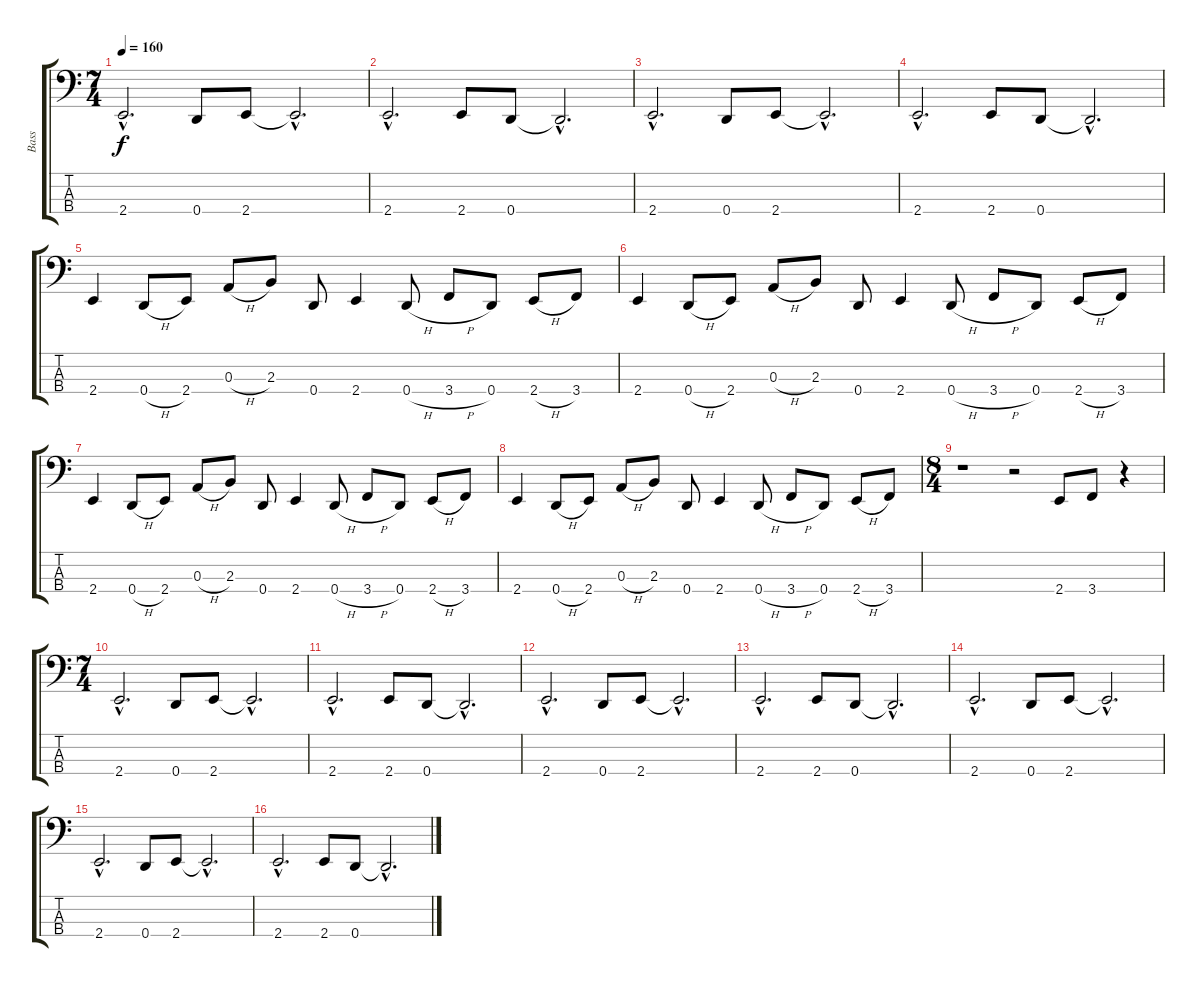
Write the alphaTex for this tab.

\track ("Bass" "Bass") {instrument electricbasspick}
\staff {score tabs}
\tuning (G2 D2 A1 D1) {hide}
\ts (7 4)
\tempo 160
\clef f4
\ks c
2.4{hac}.2{d dy f} 0.4.8 2.4.8 2.4{hac t}.2{d} |
2.4{hac}.2{d} 2.4.8 0.4.8 0.4{hac t}.2{d} |
2.4{hac}.2{d} 0.4.8 2.4.8 2.4{hac t}.2{d} |
2.4{hac}.2{d} 2.4.8 0.4.8 0.4{hac t}.2{d} |
2.4.4 0.4{h}.8 2.4.8 0.3{h}.8 2.3.8 0.4.8 2.4.4 0.4{h}.8 3.4{h}.8 0.4.8 2.4{h}.8 3.4.8 |
2.4.4 0.4{h}.8 2.4.8 0.3{h}.8 2.3.8 0.4.8 2.4.4 0.4{h}.8 3.4{h}.8 0.4.8 2.4{h}.8 3.4.8 |
2.4.4 0.4{h}.8 2.4.8 0.3{h}.8 2.3.8 0.4.8 2.4.4 0.4{h}.8 3.4{h}.8 0.4.8 2.4{h}.8 3.4.8 |
2.4.4 0.4{h}.8 2.4.8 0.3{h}.8 2.3.8 0.4.8 2.4.4 0.4{h}.8 3.4{h}.8 0.4.8 2.4{h}.8 3.4.8 |
\ts (8 4)
r.1 r.2 2.4.8 3.4.8 r.4 |
\ts (7 4)
2.4{hac}.2{d} 0.4.8 2.4.8 2.4{hac t}.2{d} |
2.4{hac}.2{d} 2.4.8 0.4.8 0.4{hac t}.2{d} |
2.4{hac}.2{d} 0.4.8 2.4.8 2.4{hac t}.2{d} |
2.4{hac}.2{d} 2.4.8 0.4.8 0.4{hac t}.2{d} |
2.4{hac}.2{d} 0.4.8 2.4.8 2.4{hac t}.2{d} |
2.4{hac}.2{d} 0.4.8 2.4.8 2.4{hac t}.2{d} |
2.4{hac}.2{d} 2.4.8 0.4.8 0.4{hac t}.2{d}
